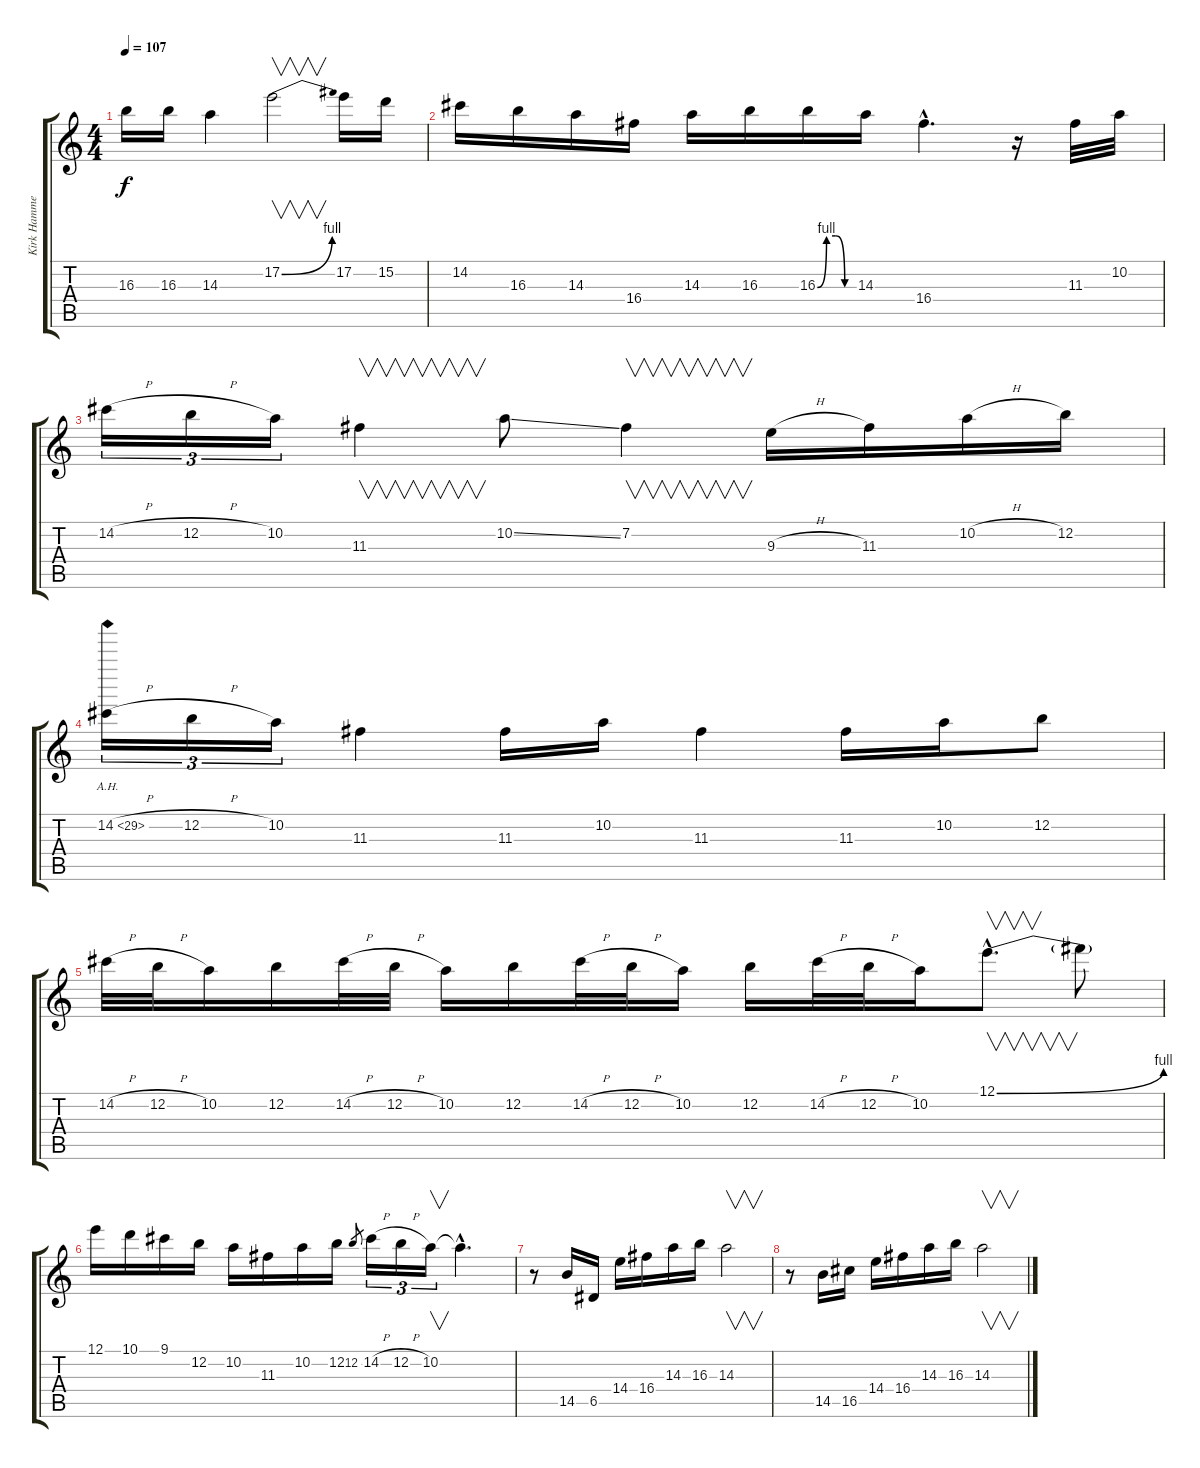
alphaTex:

\track ("Kirk Hammett" "Kirk Hamme") {instrument distortionguitar}
\staff {score tabs}
\tuning (E4 B3 G3 D3 A2 E2) {hide}
\ts (4 4)
\tempo 107
\clef g2
\ks c
16.3.16{dy f} 16.3.16 14.3.4 17.2{be (bend 0 0 60 4)}.2{v} 17.2.16 15.2.16 |
14.2.16 16.3.16 14.3.16 16.4.16 14.3.16 16.3.16 16.3{be (custom 0 0 15 4 30 4 45 0 60 0)}.16 14.3.16 16.4{hac}.4{d} r.16 11.3.32 10.2.32 |
14.2{h}.16{tu (3 2)} 12.2{h}.16{tu (3 2)} 10.2.16{tu (3 2)} 11.3.4{v} 10.2{ss}.8 7.2.4{v} 9.3{h}.16 11.3.16 10.2{h}.16 12.2.16 |
14.2{ah 15 h}.16{tu (3 2)} 12.2{h}.16{tu (3 2)} 10.2.16{tu (3 2)} 11.3.4 11.3.16 10.2.16 11.3.4 11.3.16 10.2.16 12.2.8 |
14.2{h}.32 12.2{h}.32 10.2.16 12.2.16 14.2{h}.32 12.2{h}.32 10.2.16 12.2.16 14.2{h}.32 12.2{h}.32 10.2.16 12.2.16 14.2{h}.32 12.2{h}.32 10.2.16 12.1{be (bend 0 0 60 4) hac}.8{v d} 12.1{t}.8 |
12.1.16 10.1.16 9.1.16 12.2.16 10.2.16 11.3.16 10.2.16 12.2.16 12.2.8{gr} 14.2{h}.16{tu (3 2)} 12.2{h}.16{tu (3 2)} 10.2.16{v tu (3 2)} 10.2{hac t}.4{d} |
r.8 14.5.16 6.5.16 14.4.16 16.4.16 14.3.16 16.3.16 14.3.2{v} |
r.8 14.5.16 16.5.16 14.4.16 16.4.16 14.3.16 16.3.16 14.3.2{v}
